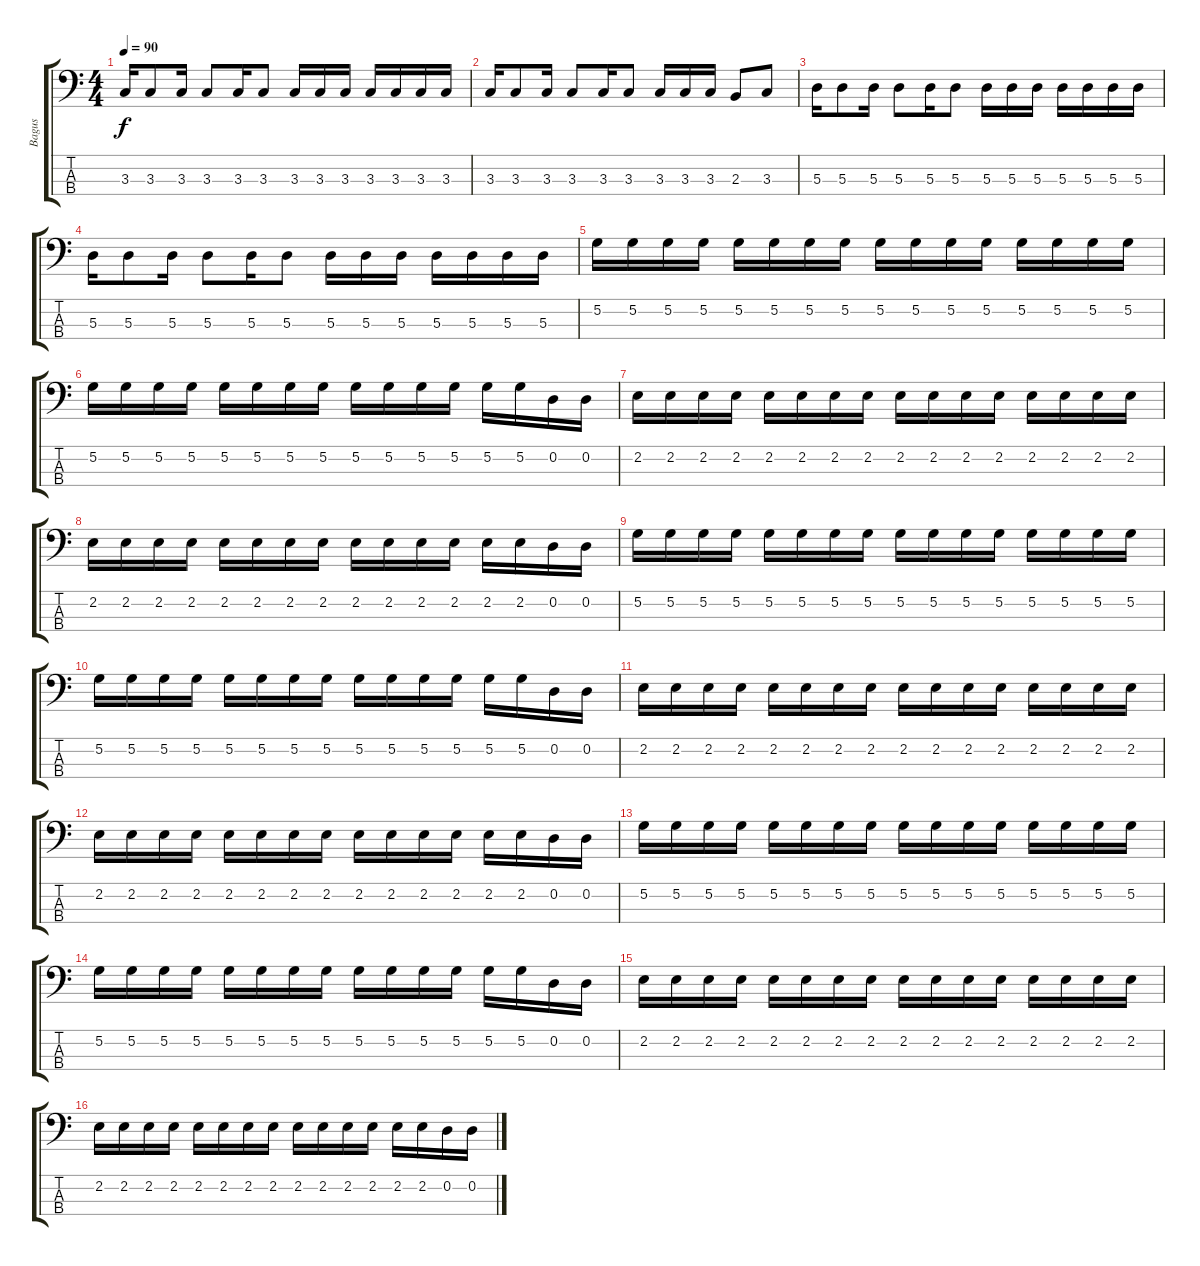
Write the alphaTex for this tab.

\track ("Bagus" "Bagus") {instrument electricbasspick}
\staff {score tabs}
\tuning (G2 D2 A1 E1) {hide}
\ts (4 4)
\tempo 90
\clef f4
\ks c
3.3.16{dy f} 3.3.8 3.3.16 3.3.8 3.3.16 3.3.8 3.3.16 3.3.16 3.3.16 3.3.16 3.3.16 3.3.16 3.3.16 |
3.3.16 3.3.8 3.3.16 3.3.8 3.3.16 3.3.8 3.3.16 3.3.16 3.3.16 2.3.8 3.3.8 |
5.3.16 5.3.8 5.3.16 5.3.8 5.3.16 5.3.8 5.3.16 5.3.16 5.3.16 5.3.16 5.3.16 5.3.16 5.3.16 |
5.3.16 5.3.8 5.3.16 5.3.8 5.3.16 5.3.8 5.3.16 5.3.16 5.3.16 5.3.16 5.3.16 5.3.16 5.3.16 |
5.2.16 5.2.16 5.2.16 5.2.16 5.2.16 5.2.16 5.2.16 5.2.16 5.2.16 5.2.16 5.2.16 5.2.16 5.2.16 5.2.16 5.2.16 5.2.16 |
5.2.16 5.2.16 5.2.16 5.2.16 5.2.16 5.2.16 5.2.16 5.2.16 5.2.16 5.2.16 5.2.16 5.2.16 5.2.16 5.2.16 0.2.16 0.2.16 |
2.2.16 2.2.16 2.2.16 2.2.16 2.2.16 2.2.16 2.2.16 2.2.16 2.2.16 2.2.16 2.2.16 2.2.16 2.2.16 2.2.16 2.2.16 2.2.16 |
2.2.16 2.2.16 2.2.16 2.2.16 2.2.16 2.2.16 2.2.16 2.2.16 2.2.16 2.2.16 2.2.16 2.2.16 2.2.16 2.2.16 0.2.16 0.2.16 |
5.2.16 5.2.16 5.2.16 5.2.16 5.2.16 5.2.16 5.2.16 5.2.16 5.2.16 5.2.16 5.2.16 5.2.16 5.2.16 5.2.16 5.2.16 5.2.16 |
5.2.16 5.2.16 5.2.16 5.2.16 5.2.16 5.2.16 5.2.16 5.2.16 5.2.16 5.2.16 5.2.16 5.2.16 5.2.16 5.2.16 0.2.16 0.2.16 |
2.2.16 2.2.16 2.2.16 2.2.16 2.2.16 2.2.16 2.2.16 2.2.16 2.2.16 2.2.16 2.2.16 2.2.16 2.2.16 2.2.16 2.2.16 2.2.16 |
2.2.16 2.2.16 2.2.16 2.2.16 2.2.16 2.2.16 2.2.16 2.2.16 2.2.16 2.2.16 2.2.16 2.2.16 2.2.16 2.2.16 0.2.16 0.2.16 |
5.2.16 5.2.16 5.2.16 5.2.16 5.2.16 5.2.16 5.2.16 5.2.16 5.2.16 5.2.16 5.2.16 5.2.16 5.2.16 5.2.16 5.2.16 5.2.16 |
5.2.16 5.2.16 5.2.16 5.2.16 5.2.16 5.2.16 5.2.16 5.2.16 5.2.16 5.2.16 5.2.16 5.2.16 5.2.16 5.2.16 0.2.16 0.2.16 |
2.2.16 2.2.16 2.2.16 2.2.16 2.2.16 2.2.16 2.2.16 2.2.16 2.2.16 2.2.16 2.2.16 2.2.16 2.2.16 2.2.16 2.2.16 2.2.16 |
2.2.16 2.2.16 2.2.16 2.2.16 2.2.16 2.2.16 2.2.16 2.2.16 2.2.16 2.2.16 2.2.16 2.2.16 2.2.16 2.2.16 0.2.16 0.2.16
